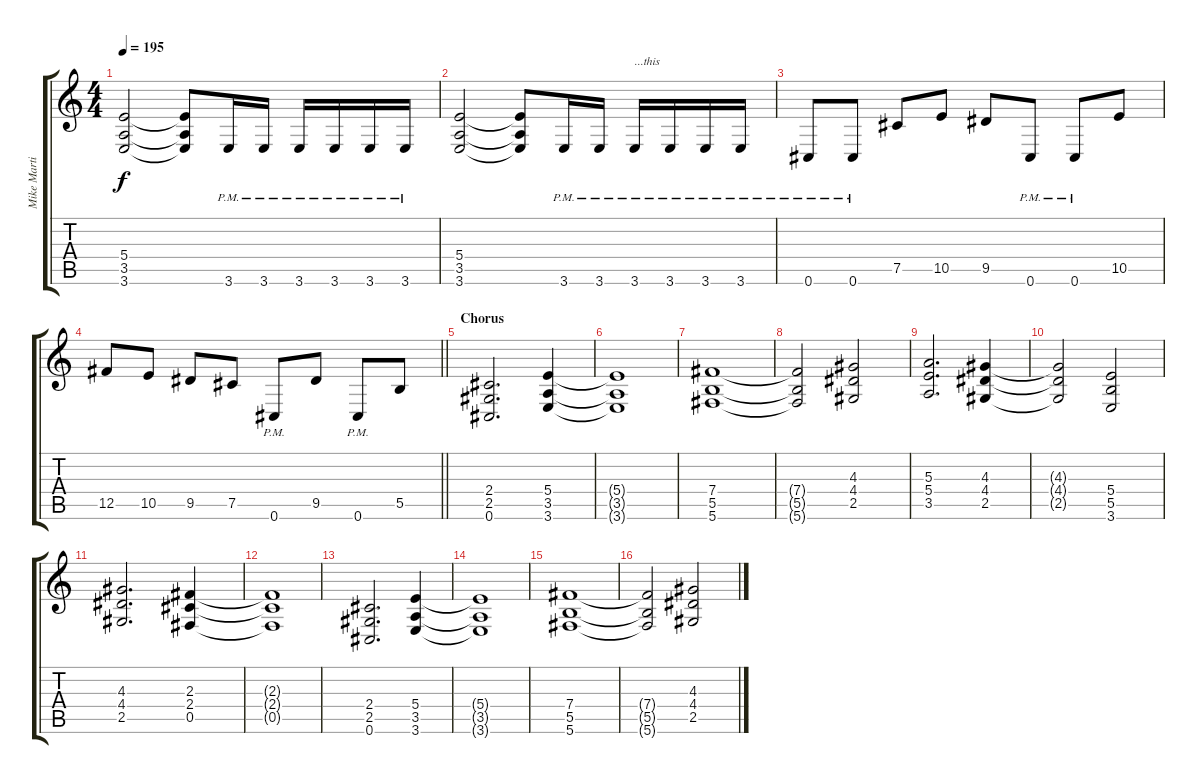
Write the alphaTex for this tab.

\track ("Mike Martin" "Mike Marti") {instrument distortionguitar}
\staff {score tabs}
\tuning (Db4 Ab3 E3 B2 Gb2 Db2) {hide}
\ts (4 4)
\tempo 195
\clef g2
\ks c
(5.4 3.5 3.6).2{dy f} (5.4{t} 3.5{t} 3.6{t}).8 3.6{pm}.16 3.6{pm}.16 3.6{pm}.16 3.6{pm}.16 3.6{pm}.16 3.6{pm}.16 |
(5.4 3.5 3.6).2 (5.4{t} 3.5{t} 3.6{t}).8 3.6{pm}.16 3.6{pm}.16 3.6{pm}.16{txt "...this"} 3.6{pm}.16 3.6{pm}.16 3.6{pm}.16 |
0.6{pm}.8 0.6{pm}.8 7.5.8 10.5.8 9.5.8 0.6{pm}.8 0.6{pm}.8 10.5.8 |
\barLineRight lightlight
12.5.8 10.5.8 9.5.8 7.5.8 0.6{pm}.8 9.5.8 0.6{pm}.8 5.5.8 |
\section ("" "Chorus")
(2.4 2.5 0.6).2{d} (5.4 3.5 3.6).4 |
(5.4{t} 3.5{t} 3.6{t}).1 |
(7.4 5.5 5.6).1 |
(7.4{t} 5.5{t} 5.6{t}).2 (4.3 4.4 2.5).2 |
(5.3 5.4 3.5).2{d} (4.3 4.4 2.5).4 |
(4.3{t} 4.4{t} 2.5{t}).2 (5.4 5.5 3.6).2 |
(4.3 4.4 2.5).2{d} (2.3 2.4 0.5).4 |
(2.3{t} 2.4{t} 0.5{t}).1 |
(2.4 2.5 0.6).2{d} (5.4 3.5 3.6).4 |
(5.4{t} 3.5{t} 3.6{t}).1 |
(7.4 5.5 5.6).1 |
(7.4{t} 5.5{t} 5.6{t}).2 (4.3 4.4 2.5).2
